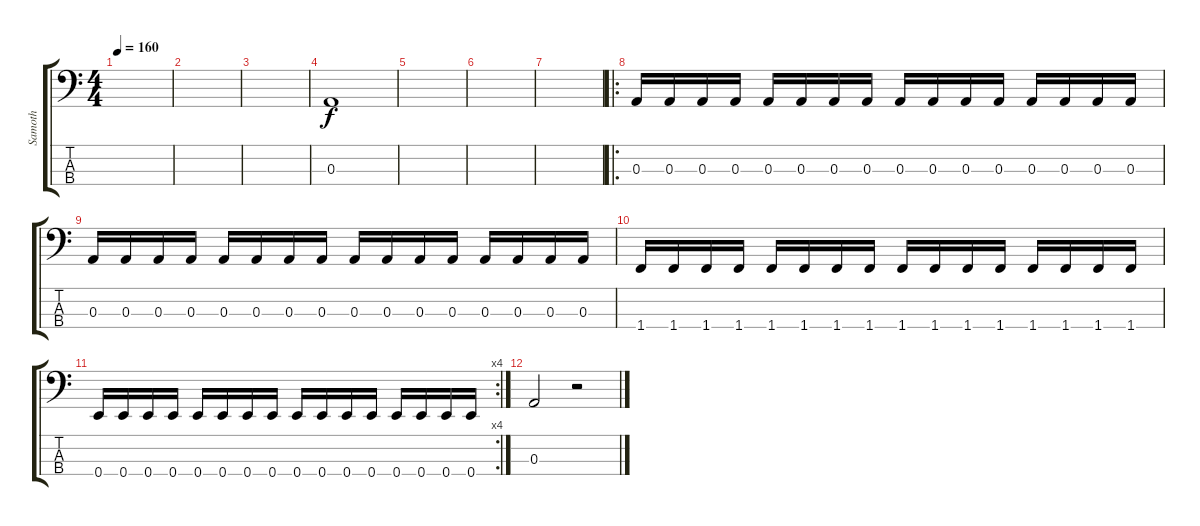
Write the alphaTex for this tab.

\track ("Samoth" "Samoth") {instrument electricbasspick}
\staff {score tabs}
\tuning (G2 D2 A1 E1) {hide}
\ts (4 4)
\tempo 160
\clef f4
\ks c
|
|
|
0.3.1 |
|
|
|
\ro
0.3.16 0.3.16 0.3.16 0.3.16 0.3.16 0.3.16 0.3.16 0.3.16 0.3.16 0.3.16 0.3.16 0.3.16 0.3.16 0.3.16 0.3.16 0.3.16 |
0.3.16 0.3.16 0.3.16 0.3.16 0.3.16 0.3.16 0.3.16 0.3.16 0.3.16 0.3.16 0.3.16 0.3.16 0.3.16 0.3.16 0.3.16 0.3.16 |
1.4.16 1.4.16 1.4.16 1.4.16 1.4.16 1.4.16 1.4.16 1.4.16 1.4.16 1.4.16 1.4.16 1.4.16 1.4.16 1.4.16 1.4.16 1.4.16 |
\rc 4
0.4.16 0.4.16 0.4.16 0.4.16 0.4.16 0.4.16 0.4.16 0.4.16 0.4.16 0.4.16 0.4.16 0.4.16 0.4.16 0.4.16 0.4.16 0.4.16 |
0.3.2 r.2
